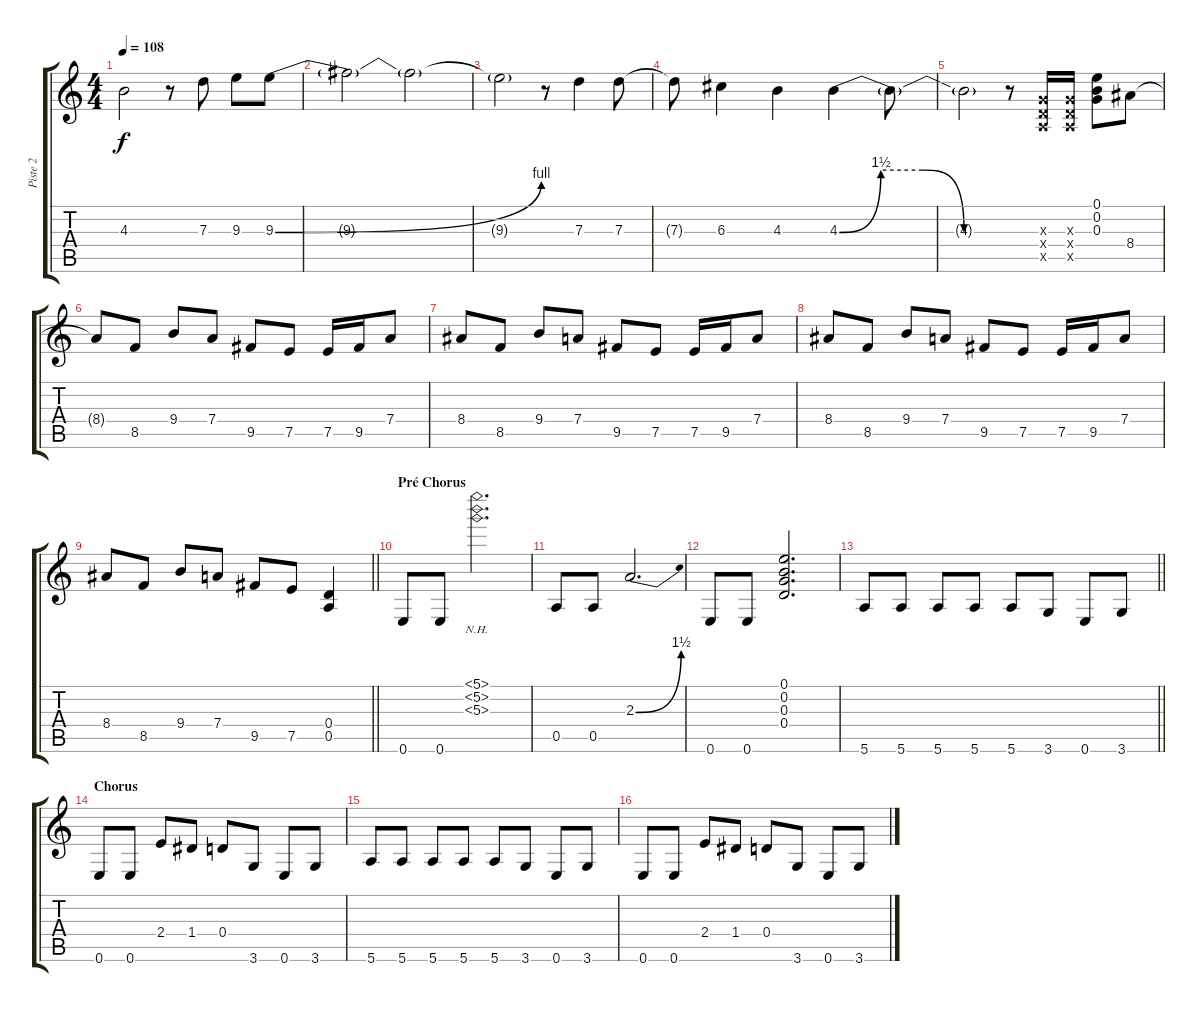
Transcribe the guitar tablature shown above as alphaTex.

\track ("Piste 2" "Piste 2") {instrument distortionguitar}
\staff {score tabs}
\tuning (E4 B3 G3 D3 A2 E2) {hide}
\ts (4 4)
\tempo 108
\clef g2
\ks c
4.3{t}.2{dy f} r.8 7.3.8 9.3.8 9.3{be (bend 0 0 60 4)}.8 |
9.3{t}.2 9.3{t}.2 |
9.3{t}.2 r.8 7.3.4 7.3.8 |
7.3{t}.8 6.3.4 4.3.4 4.3{be (custom 0 0 15 6 30 6 45 0 60 0)}.4 4.3{t}.8 |
4.3{t}.2 r.8 (0.3{x} 0.4{x} 0.5{x}).16 (0.3{x} 0.4{x} 0.5{x}).16 (0.1 0.2 0.3).8 8.4.8 |
8.4{t}.8 8.5.8 9.4.8 7.4.8 9.5.8 7.5.8 7.5.16 9.5.16 7.4.8 |
8.4.8 8.5.8 9.4.8 7.4.8 9.5.8 7.5.8 7.5.16 9.5.16 7.4.8 |
8.4.8 8.5.8 9.4.8 7.4.8 9.5.8 7.5.8 7.5.16 9.5.16 7.4.8 |
\barLineRight lightlight
8.4.8 8.5.8 9.4.8 7.4.8 9.5.8 7.5.8 (0.4 0.5).4 |
\section ("" "Pré Chorus")
0.6.8 0.6.8 (5.1{nh} 5.2{nh} 5.3{nh}).2{d} |
0.5.8 0.5.8 2.3{be (bend 0 0 60 6)}.2{d} |
0.6.8 0.6.8 (0.1 0.2 0.3 0.4).2{d} |
\barLineRight lightlight
5.6.8 5.6.8 5.6.8 5.6.8 5.6.8 3.6.8 0.6.8 3.6.8 |
\section ("" "Chorus")
0.6.8 0.6.8 2.4.8 1.4.8 0.4.8 3.6.8 0.6.8 3.6.8 |
5.6.8 5.6.8 5.6.8 5.6.8 5.6.8 3.6.8 0.6.8 3.6.8 |
0.6.8 0.6.8 2.4.8 1.4.8 0.4.8 3.6.8 0.6.8 3.6.8
